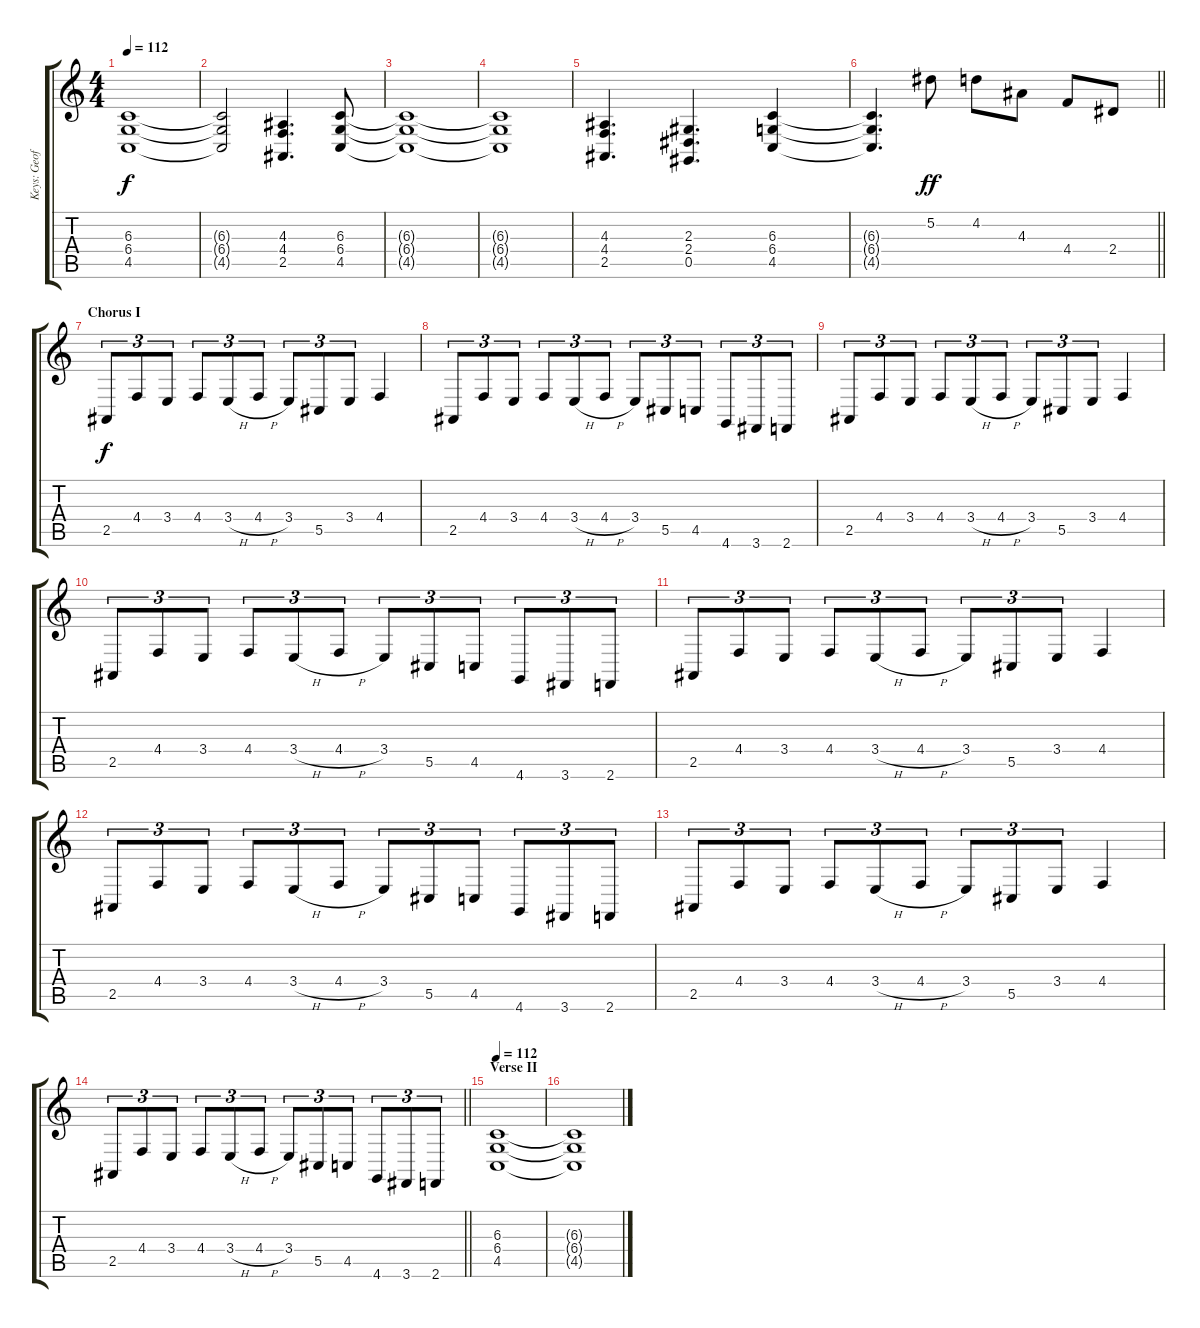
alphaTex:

\track ("Keys: Geoff" "Keys: Geof") {instrument stringensemble1}
\staff {score tabs}
\tuning (Eb4 Bb3 Gb3 Db3 Ab2 Eb2) {hide}
\ts (4 4)
\tempo 112
\clef g2
\ks c
(6.3{t} 6.4{t} 4.5{t}).1{dy f} |
(6.3{t} 6.4{t} 4.5{t}).2 (4.3 4.4 2.5).4{d} (6.3 6.4 4.5).8 |
(6.3{t} 6.4{t} 4.5{t}).1 |
(6.3{t} 6.4{t} 4.5{t}).1 |
(4.3 4.4 2.5).4{d} (2.3 2.4 0.5).4{d} (6.3 6.4 4.5).4 |
\barLineRight lightlight
(6.3{t} 6.4{t} 4.5{t}).4{d} 5.2.8{ot 8vb dy ff} 4.2.8{ot 8vb} 4.3.8{ot 8vb} 4.4.8{ot 8vb} 2.4.8{ot 8vb} |
\section ("" "Chorus I")
2.5.8{tu (3 2) dy f} 4.4.8{tu (3 2)} 3.4.8{tu (3 2)} 4.4.8{tu (3 2)} 3.4{h}.8{tu (3 2)} 4.4{h}.8{tu (3 2)} 3.4.8{tu (3 2)} 5.5.8{tu (3 2)} 3.4.8{tu (3 2)} 4.4.4 |
2.5.8{tu (3 2)} 4.4.8{tu (3 2)} 3.4.8{tu (3 2)} 4.4.8{tu (3 2)} 3.4{h}.8{tu (3 2)} 4.4{h}.8{tu (3 2)} 3.4.8{tu (3 2)} 5.5.8{tu (3 2)} 4.5.8{tu (3 2)} 4.6.8{tu (3 2)} 3.6.8{tu (3 2)} 2.6.8{tu (3 2)} |
2.5.8{tu (3 2)} 4.4.8{tu (3 2)} 3.4.8{tu (3 2)} 4.4.8{tu (3 2)} 3.4{h}.8{tu (3 2)} 4.4{h}.8{tu (3 2)} 3.4.8{tu (3 2)} 5.5.8{tu (3 2)} 3.4.8{tu (3 2)} 4.4.4 |
2.5.8{tu (3 2)} 4.4.8{tu (3 2)} 3.4.8{tu (3 2)} 4.4.8{tu (3 2)} 3.4{h}.8{tu (3 2)} 4.4{h}.8{tu (3 2)} 3.4.8{tu (3 2)} 5.5.8{tu (3 2)} 4.5.8{tu (3 2)} 4.6.8{tu (3 2)} 3.6.8{tu (3 2)} 2.6.8{tu (3 2)} |
2.5.8{tu (3 2)} 4.4.8{tu (3 2)} 3.4.8{tu (3 2)} 4.4.8{tu (3 2)} 3.4{h}.8{tu (3 2)} 4.4{h}.8{tu (3 2)} 3.4.8{tu (3 2)} 5.5.8{tu (3 2)} 3.4.8{tu (3 2)} 4.4.4 |
2.5.8{tu (3 2)} 4.4.8{tu (3 2)} 3.4.8{tu (3 2)} 4.4.8{tu (3 2)} 3.4{h}.8{tu (3 2)} 4.4{h}.8{tu (3 2)} 3.4.8{tu (3 2)} 5.5.8{tu (3 2)} 4.5.8{tu (3 2)} 4.6.8{tu (3 2)} 3.6.8{tu (3 2)} 2.6.8{tu (3 2)} |
2.5.8{tu (3 2)} 4.4.8{tu (3 2)} 3.4.8{tu (3 2)} 4.4.8{tu (3 2)} 3.4{h}.8{tu (3 2)} 4.4{h}.8{tu (3 2)} 3.4.8{tu (3 2)} 5.5.8{tu (3 2)} 3.4.8{tu (3 2)} 4.4.4 |
\barLineRight lightlight
2.5.8{tu (3 2)} 4.4.8{tu (3 2)} 3.4.8{tu (3 2)} 4.4.8{tu (3 2)} 3.4{h}.8{tu (3 2)} 4.4{h}.8{tu (3 2)} 3.4.8{tu (3 2)} 5.5.8{tu (3 2)} 4.5.8{tu (3 2)} 4.6.8{tu (3 2)} 3.6.8{tu (3 2)} 2.6.8{tu (3 2)} |
\section ("" "Verse II")
\tempo 112
(6.3 6.4 4.5).1 |
(6.3{t} 6.4{t} 4.5{t}).1
